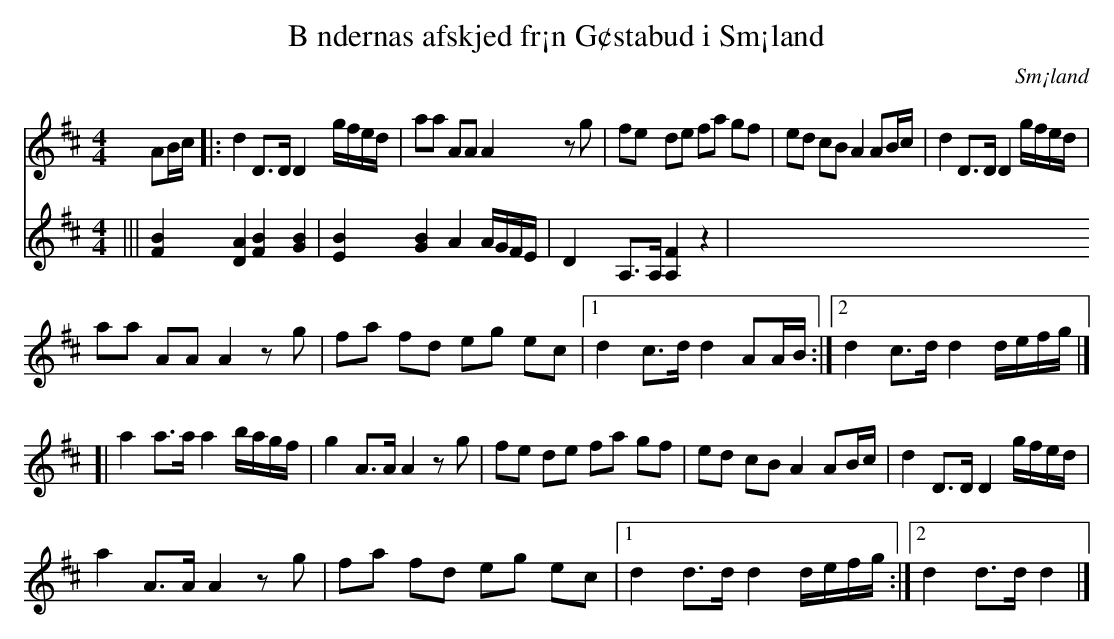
X:1
T:B ndernas afskjed fr¡n G¢stabud i Sm¡land
O:Sm¡land
M:4/4
L:1/16
K:D
[V:1]A2Bc|:d4 D3D D4 gfed|a2a2 A2A2 A4 z2g2|f2e2 d2e2 f2a2 g2f2|e2d2 c2B2 A4 A2Bc|d4 D3D D4 gfed|
[V:2]
[V:1]a2a2 A2A2 A4 z2g2|f2a2 f2d2 e2g2 e2c2|[1 d4c3d d4 A2AB:|[2 d4 c3d d4 defg|]
[V:2]
[V:1][|a4 a3a a4 bagf|g4 A3A A4 z2g2|f2e2 d2e2 f2a2 g2f2|e2d2 c2B2 A4 A2Bc|d4 D3D D4 gfed|
[V:2]|||[F4 B4][D4 A4][F4 B4][G4 B4]|[E4 B4][G4 B4] A4 AGFE|D4 A,3A, [A,4 F4] z4|
[V:1]a4 A3A A4 z2g2|f2a2 f2d2 e2g2 e2c2|[1 d4 d3d d4 defg:|[2 d4 d3d d4|]
[V:2]
